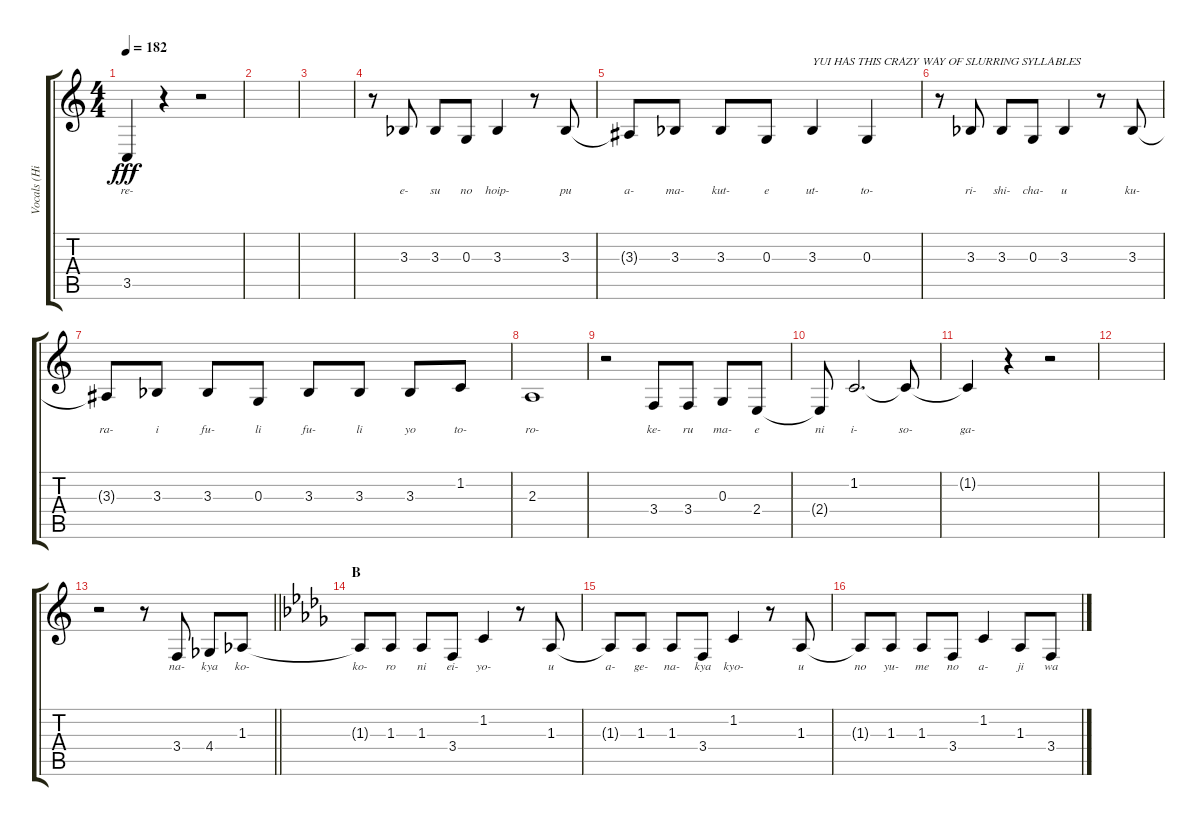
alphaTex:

\track ("Vocals (Hirasawa Yui)" "Vocals (Hi") {instrument altosax}
\staff {score tabs}
\tuning (E4 B3 G3 D3 A2 E2) {hide}
\ts (4 4)
\tempo 182
\clef g2
\ks c
3.5{t}.4{lyrics (0 "re-") lyrics (1 "") lyrics (2 "") lyrics (3 "") lyrics (4 "") dy fff} r.4 r.2 |
|
|
r.8 3.3{acc b}.8{lyrics (0 "e-") lyrics (1 "") lyrics (2 "") lyrics (3 "") lyrics (4 "")} 3.3{acc b}.8{lyrics (0 "su") lyrics (1 "") lyrics (2 "") lyrics (3 "") lyrics (4 "")} 0.3.8{lyrics (0 "no") lyrics (1 "") lyrics (2 "") lyrics (3 "") lyrics (4 "")} 3.3{acc b}.4{lyrics (0 "hoip-") lyrics (1 "") lyrics (2 "") lyrics (3 "") lyrics (4 "")} r.8 3.3{acc b}.8{lyrics (0 "pu") lyrics (1 "") lyrics (2 "") lyrics (3 "") lyrics (4 "")} |
3.3{t}.8{lyrics (0 "a-") lyrics (1 "") lyrics (2 "") lyrics (3 "") lyrics (4 "")} 3.3{acc b}.8{lyrics (0 "ma-") lyrics (1 "") lyrics (2 "") lyrics (3 "") lyrics (4 "")} 3.3{acc b}.8{lyrics (0 "kut-") lyrics (1 "") lyrics (2 "") lyrics (3 "") lyrics (4 "")} 0.3.8{lyrics (0 "e") lyrics (1 "") lyrics (2 "") lyrics (3 "") lyrics (4 "")} 3.3{acc b}.4{txt "YUI HAS THIS CRAZY WAY OF SLURRING SYLLABLES" lyrics (0 "ut-") lyrics (1 "") lyrics (2 "") lyrics (3 "") lyrics (4 "")} 0.3.4{lyrics (0 "to-") lyrics (1 "") lyrics (2 "") lyrics (3 "") lyrics (4 "")} |
r.8 3.3{acc b}.8{lyrics (0 "ri-") lyrics (1 "") lyrics (2 "") lyrics (3 "") lyrics (4 "")} 3.3{acc b}.8{lyrics (0 "shi-") lyrics (1 "") lyrics (2 "") lyrics (3 "") lyrics (4 "")} 0.3.8{lyrics (0 "cha-") lyrics (1 "") lyrics (2 "") lyrics (3 "") lyrics (4 "")} 3.3{acc b}.4{lyrics (0 "u") lyrics (1 "") lyrics (2 "") lyrics (3 "") lyrics (4 "")} r.8 3.3{acc b}.8{lyrics (0 "ku-") lyrics (1 "") lyrics (2 "") lyrics (3 "") lyrics (4 "")} |
3.3{t}.8{lyrics (0 "ra-") lyrics (1 "") lyrics (2 "") lyrics (3 "") lyrics (4 "")} 3.3{acc b}.8{lyrics (0 "i") lyrics (1 "") lyrics (2 "") lyrics (3 "") lyrics (4 "")} 3.3{acc b}.8{lyrics (0 "fu-") lyrics (1 "") lyrics (2 "") lyrics (3 "") lyrics (4 "")} 0.3.8{lyrics (0 "li") lyrics (1 "") lyrics (2 "") lyrics (3 "") lyrics (4 "")} 3.3{acc b}.8{lyrics (0 "fu-") lyrics (1 "") lyrics (2 "") lyrics (3 "") lyrics (4 "")} 3.3{acc b}.8{lyrics (0 "li") lyrics (1 "") lyrics (2 "") lyrics (3 "") lyrics (4 "")} 3.3{acc b}.8{lyrics (0 "yo") lyrics (1 "") lyrics (2 "") lyrics (3 "") lyrics (4 "")} 1.2.8{lyrics (0 "to-") lyrics (1 "") lyrics (2 "") lyrics (3 "") lyrics (4 "")} |
2.3.1{lyrics (0 "ro-") lyrics (1 "") lyrics (2 "") lyrics (3 "") lyrics (4 "")} |
r.2 3.4.8{lyrics (0 "ke-") lyrics (1 "") lyrics (2 "") lyrics (3 "") lyrics (4 "")} 3.4.8{lyrics (0 "ru") lyrics (1 "") lyrics (2 "") lyrics (3 "") lyrics (4 "")} 0.3.8{lyrics (0 "ma-") lyrics (1 "") lyrics (2 "") lyrics (3 "") lyrics (4 "")} 2.4.8{lyrics (0 "e") lyrics (1 "") lyrics (2 "") lyrics (3 "") lyrics (4 "")} |
2.4{t}.8{lyrics (0 "ni") lyrics (1 "") lyrics (2 "") lyrics (3 "") lyrics (4 "")} 1.2.2{d lyrics (0 "i-") lyrics (1 "") lyrics (2 "") lyrics (3 "") lyrics (4 "")} 1.2{t}.8{lyrics (0 "so-") lyrics (1 "") lyrics (2 "") lyrics (3 "") lyrics (4 "")} |
1.2{t}.4{lyrics (0 "ga-") lyrics (1 "") lyrics (2 "") lyrics (3 "") lyrics (4 "")} r.4 r.2 |
|
\barLineRight lightlight
r.2 r.8 3.4.8{lyrics (0 "na-") lyrics (1 "") lyrics (2 "") lyrics (3 "") lyrics (4 "")} 4.4{acc b}.8{lyrics (0 "kya") lyrics (1 "") lyrics (2 "") lyrics (3 "") lyrics (4 "")} 1.3{acc b}.8{lyrics (0 "ko-") lyrics (1 "") lyrics (2 "") lyrics (3 "") lyrics (4 "")} |
\section ("" "B")
\ks db
1.3{t}.8{lyrics (0 "ko-") lyrics (1 "") lyrics (2 "") lyrics (3 "") lyrics (4 "")} 1.3.8{lyrics (0 "ro") lyrics (1 "") lyrics (2 "") lyrics (3 "") lyrics (4 "")} 1.3.8{lyrics (0 "ni") lyrics (1 "") lyrics (2 "") lyrics (3 "") lyrics (4 "")} 3.4.8{lyrics (0 "ei-") lyrics (1 "") lyrics (2 "") lyrics (3 "") lyrics (4 "")} 1.2.4{lyrics (0 "yo-") lyrics (1 "") lyrics (2 "") lyrics (3 "") lyrics (4 "")} r.8 1.3.8{lyrics (0 "u") lyrics (1 "") lyrics (2 "") lyrics (3 "") lyrics (4 "")} |
1.3{t}.8{lyrics (0 "a-") lyrics (1 "") lyrics (2 "") lyrics (3 "") lyrics (4 "")} 1.3.8{lyrics (0 "ge-") lyrics (1 "") lyrics (2 "") lyrics (3 "") lyrics (4 "")} 1.3.8{lyrics (0 "na-") lyrics (1 "") lyrics (2 "") lyrics (3 "") lyrics (4 "")} 3.4.8{lyrics (0 "kya") lyrics (1 "") lyrics (2 "") lyrics (3 "") lyrics (4 "")} 1.2.4{lyrics (0 "kyo-") lyrics (1 "") lyrics (2 "") lyrics (3 "") lyrics (4 "")} r.8 1.3.8{lyrics (0 "u") lyrics (1 "") lyrics (2 "") lyrics (3 "") lyrics (4 "")} |
1.3{t}.8{lyrics (0 "no") lyrics (1 "") lyrics (2 "") lyrics (3 "") lyrics (4 "")} 1.3.8{lyrics (0 "yu-") lyrics (1 "") lyrics (2 "") lyrics (3 "") lyrics (4 "")} 1.3.8{lyrics (0 "me") lyrics (1 "") lyrics (2 "") lyrics (3 "") lyrics (4 "")} 3.4.8{lyrics (0 "no") lyrics (1 "") lyrics (2 "") lyrics (3 "") lyrics (4 "")} 1.2.4{lyrics (0 "a-") lyrics (1 "") lyrics (2 "") lyrics (3 "") lyrics (4 "")} 1.3.8{lyrics (0 "ji") lyrics (1 "") lyrics (2 "") lyrics (3 "") lyrics (4 "")} 3.4.8{lyrics (0 "wa") lyrics (1 "") lyrics (2 "") lyrics (3 "") lyrics (4 "")}
